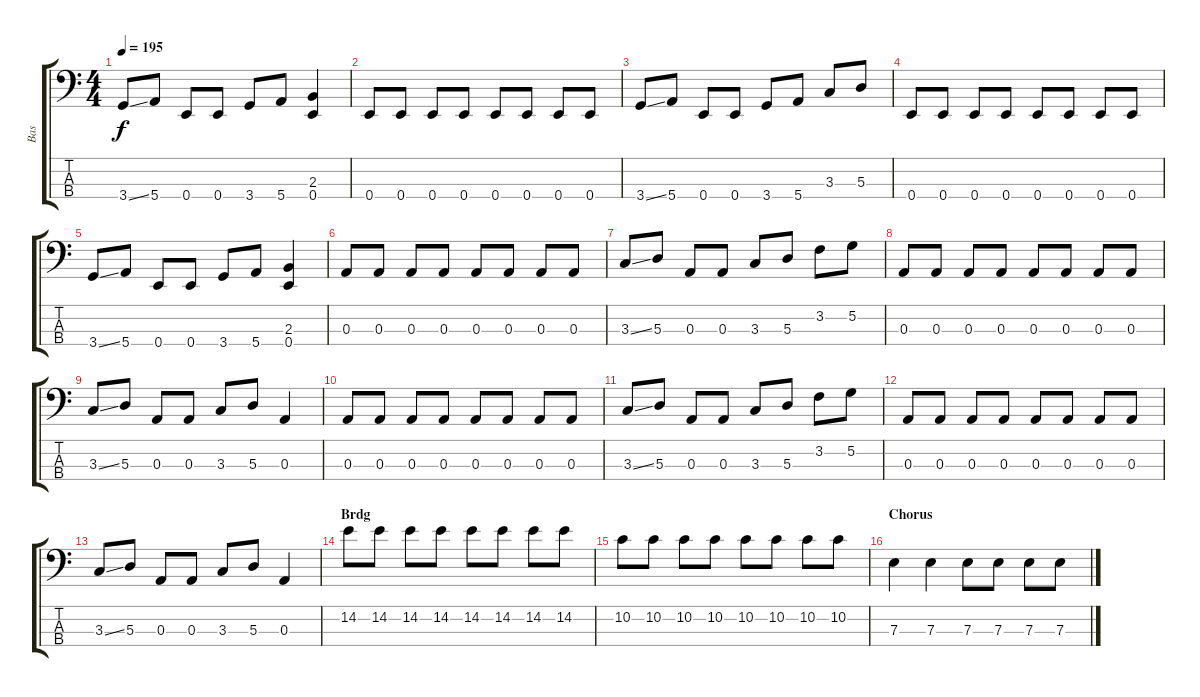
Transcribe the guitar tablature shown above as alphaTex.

\track ("Bas" "Bas") {instrument electricbassfinger}
\staff {score tabs}
\tuning (G2 D2 A1 E1) {hide}
\ts (4 4)
\tempo 195
\clef f4
\ks c
3.4{ss}.8{dy f} 5.4.8 0.4.8 0.4.8 3.4.8 5.4.8 (2.3 0.4).4 |
0.4.8 0.4.8 0.4.8 0.4.8 0.4.8 0.4.8 0.4.8 0.4.8 |
3.4{ss}.8 5.4.8 0.4.8 0.4.8 3.4.8 5.4.8 3.3.8 5.3.8 |
0.4.8 0.4.8 0.4.8 0.4.8 0.4.8 0.4.8 0.4.8 0.4.8 |
3.4{ss}.8 5.4.8 0.4.8 0.4.8 3.4.8 5.4.8 (2.3 0.4).4 |
0.3.8 0.3.8 0.3.8 0.3.8 0.3.8 0.3.8 0.3.8 0.3.8 |
3.3{ss}.8 5.3.8 0.3.8 0.3.8 3.3.8 5.3.8 3.2.8 5.2.8 |
0.3.8 0.3.8 0.3.8 0.3.8 0.3.8 0.3.8 0.3.8 0.3.8 |
3.3{ss}.8 5.3.8 0.3.8 0.3.8 3.3.8 5.3.8 0.3.4 |
0.3.8 0.3.8 0.3.8 0.3.8 0.3.8 0.3.8 0.3.8 0.3.8 |
3.3{ss}.8 5.3.8 0.3.8 0.3.8 3.3.8 5.3.8 3.2.8 5.2.8 |
0.3.8 0.3.8 0.3.8 0.3.8 0.3.8 0.3.8 0.3.8 0.3.8 |
3.3{ss}.8 5.3.8 0.3.8 0.3.8 3.3.8 5.3.8 0.3.4 |
\section ("" "Brdg")
14.2.8 14.2.8 14.2.8 14.2.8 14.2.8 14.2.8 14.2.8 14.2.8 |
10.2.8 10.2.8 10.2.8 10.2.8 10.2.8 10.2.8 10.2.8 10.2.8 |
\section ("" "Chorus")
7.3.4 7.3.4 7.3.8 7.3.8 7.3.8 7.3.8
